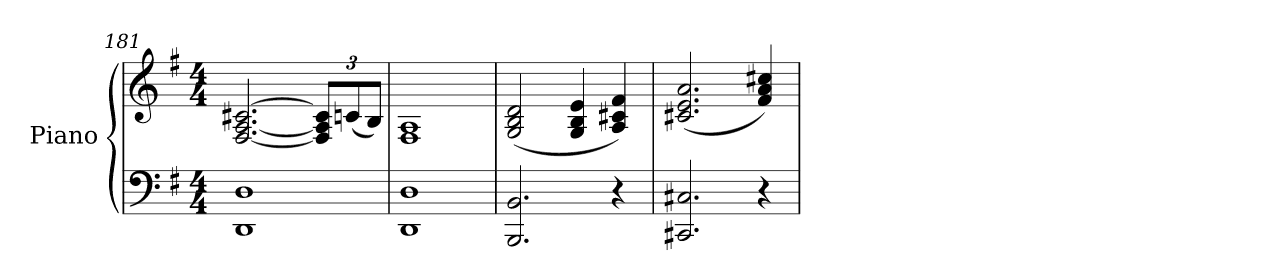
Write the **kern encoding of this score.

**kern	**kern
*part1	*part1
*staff2	*staff1
*I"Piano	*
*I'Pno.	*
*clefF4	*clefG2
*k[f#]	*k[f#]
*M4/4	*M4/4
=181	=181
1DD 1D	[2.F#/ [2.A/ [2.c#X/
*	*Xbrackettup
.	12F#/] 12A/] 12c#/]L
.	(12cn/
.	12B/J)
=182	=182
1DD 1D	1F# 1A
!!LO:LB:g=z
=183	=183
2.BBB/ 2.BB/	(2G/ 2B/ 2d/
.	4G/ 4B/ 4e/
4r	4A/ 4c#X/ 4f#/)
=184	=184
2.CC#X/ 2.C#X/	(2.c#X/ 2.e/ 2.a/
4r	4f#/ 4a/ 4cc#X/)
=	=
*-	*-
